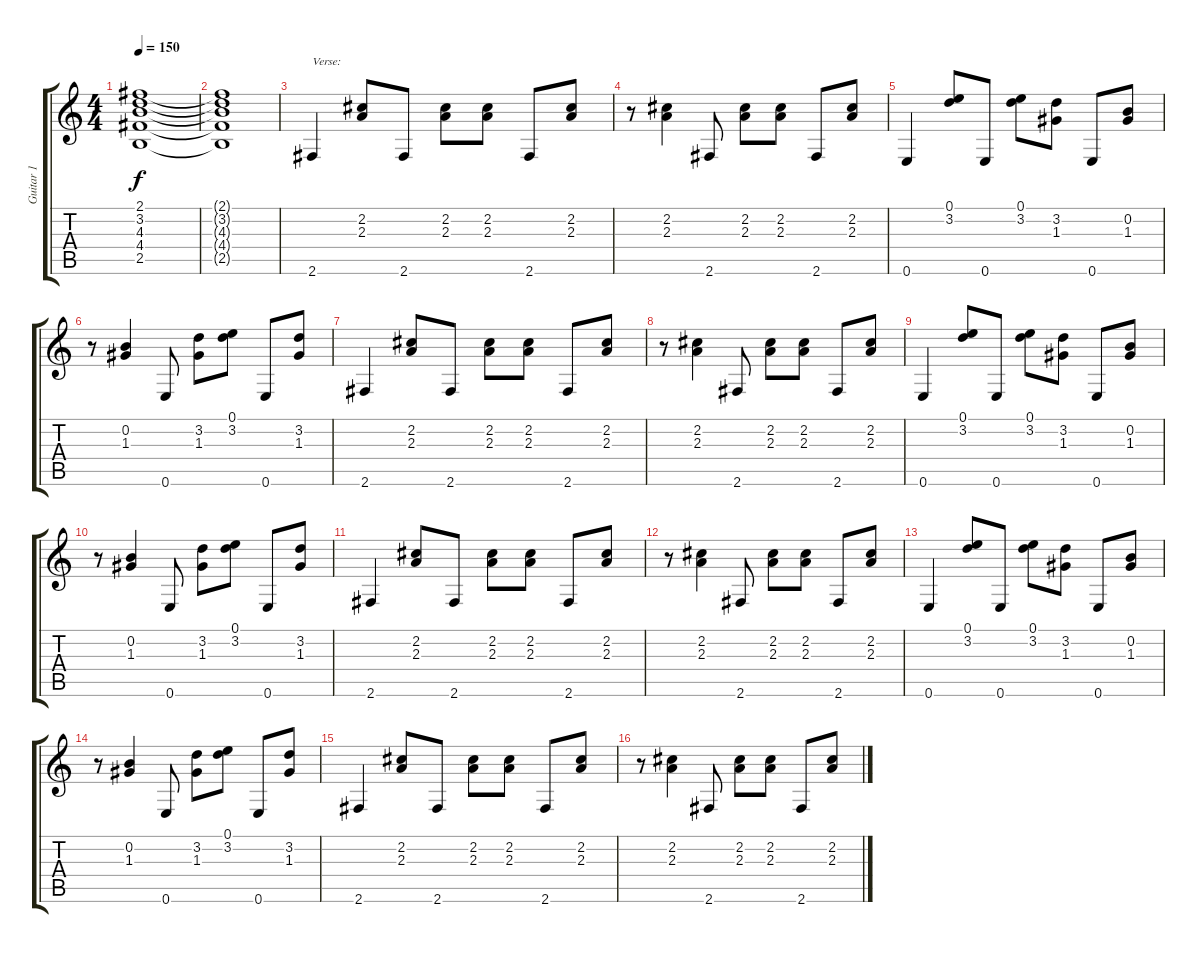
\track ("Guitar 1" "Guitar 1") {instrument acousticguitarsteel}
\staff {score tabs}
\tuning (E4 B3 G3 D3 A2 E2) {hide}
\ts (4 4)
\tempo 150
\clef g2
\ks c
(2.1 3.2 4.3 4.4 2.5).1{dy f} |
(2.1{t} 3.2{t} 4.3{t} 4.4{t} 2.5{t}).1 |
2.6.4{txt "Verse:"} (2.2 2.3).8 2.6.8 (2.2 2.3).8 (2.2 2.3).8 2.6.8 (2.2 2.3).8 |
r.8 (2.2 2.3).4 2.6.8 (2.2 2.3).8 (2.2 2.3).8 2.6.8 (2.2 2.3).8 |
0.6.4 (0.1 3.2).8 0.6.8 (0.1 3.2).8 (3.2 1.3).8 0.6.8 (0.2 1.3).8 |
r.8 (0.2 1.3).4 0.6.8 (3.2 1.3).8 (0.1 3.2).8 0.6.8 (3.2 1.3).8 |
2.6.4 (2.2 2.3).8 2.6.8 (2.2 2.3).8 (2.2 2.3).8 2.6.8 (2.2 2.3).8 |
r.8 (2.2 2.3).4 2.6.8 (2.2 2.3).8 (2.2 2.3).8 2.6.8 (2.2 2.3).8 |
0.6.4 (0.1 3.2).8 0.6.8 (0.1 3.2).8 (3.2 1.3).8 0.6.8 (0.2 1.3).8 |
r.8 (0.2 1.3).4 0.6.8 (3.2 1.3).8 (0.1 3.2).8 0.6.8 (3.2 1.3).8 |
2.6.4 (2.2 2.3).8 2.6.8 (2.2 2.3).8 (2.2 2.3).8 2.6.8 (2.2 2.3).8 |
r.8 (2.2 2.3).4 2.6.8 (2.2 2.3).8 (2.2 2.3).8 2.6.8 (2.2 2.3).8 |
0.6.4 (0.1 3.2).8 0.6.8 (0.1 3.2).8 (3.2 1.3).8 0.6.8 (0.2 1.3).8 |
r.8 (0.2 1.3).4 0.6.8 (3.2 1.3).8 (0.1 3.2).8 0.6.8 (3.2 1.3).8 |
2.6.4 (2.2 2.3).8 2.6.8 (2.2 2.3).8 (2.2 2.3).8 2.6.8 (2.2 2.3).8 |
r.8 (2.2 2.3).4 2.6.8 (2.2 2.3).8 (2.2 2.3).8 2.6.8 (2.2 2.3).8
